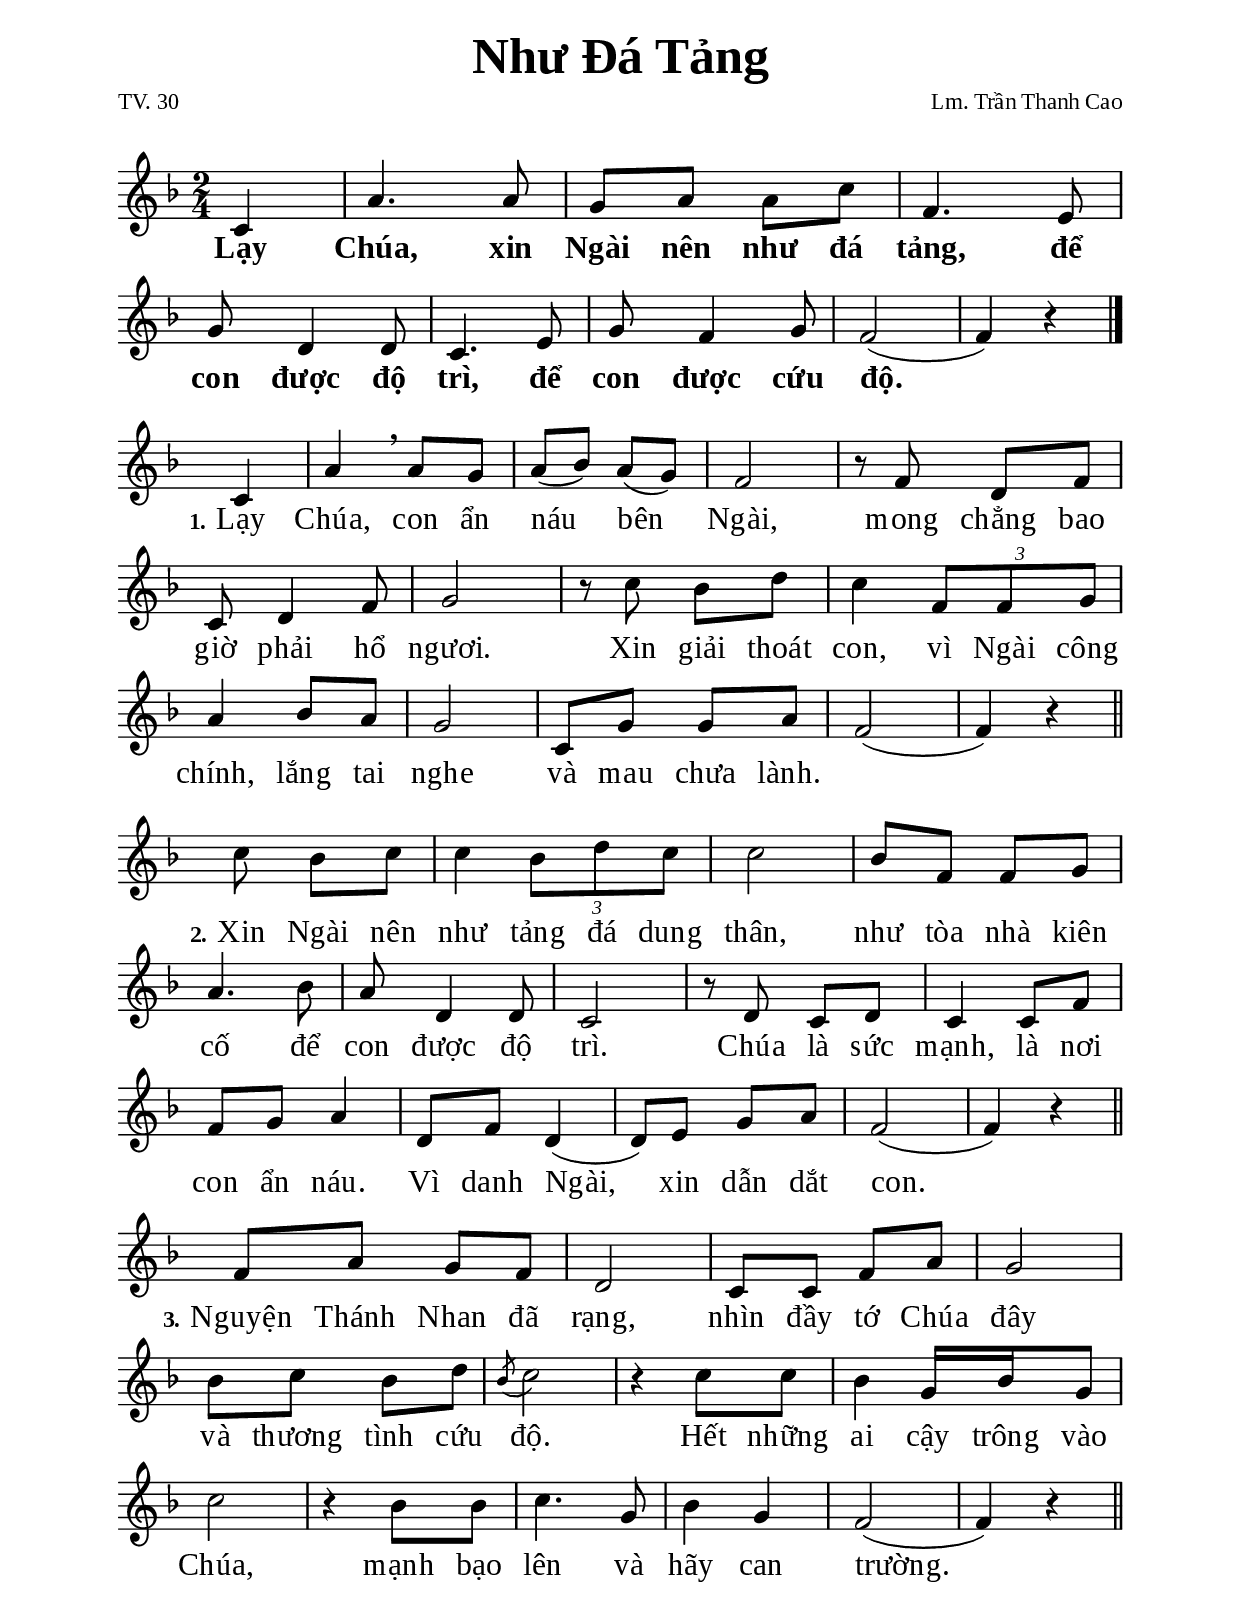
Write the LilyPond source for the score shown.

% Cài đặt chung
\version "2.20.0"
\include "english.ly"

\header {
  title = \markup { \fontsize #3 "Như Đá Tảng" }
  poet = "TV. 30"
  composer = "Lm. Trần Thanh Cao"
  arranger = " "
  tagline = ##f
}

\paper {
  #(set-paper-size "a4")
  top-margin = 10\mm
  bottom-margin = 10\mm
  left-margin = 20\mm
  right-margin = 20\mm
  indent = #0
  #(define fonts
    (make-pango-font-tree
      "Liberation Serif"
      "Liberation Serif"
      "Liberation Serif"
      (/ 20 20)))
  page-count = #1
}

% Nhạc điệp khúc
nhacDiepKhuc = \relative c' {
  \partial 4 c4 |
  a'4. a8 |
  g a a c |
  f,4. e8 |
  g d4 d8 |
  c4. e8 |
  g f4 g8 |
  f2 _( |
  f4) r \bar "|."
}

% Nhạc phiên khúc
nhacPhienKhucMot = \relative c' {
  \partial 4 c4 |
  a' \breathe a8 g |
  a (bf) a (g) |
  f2 |
  r8 f d f |
  c d4 f8 |
  g2 |
  r8 c bf d |
  c4 \tuplet 3/2 { f,8 f g } |
  a4 bf8 a |
  g2 |
  c,8 g' g a |
  f2 ( |
  f4) r \bar "||"
}

nhacPhienKhucHai = \relative c'' {
  \partial 4. c8 bf c |
  c4 \tuplet 3/2 { bf8 d c } |
  c2 |
  bf8 f f g |
  a4. bf8 |
  a d,4 d8 |
  c2 |
  r8 d c d |
  c4 c8 f |
  f g a4 |
  d,8 f d4 ( |
  d8) e g a |
  f2 ( |
  f4) r \bar "||"
}

nhacPhienKhucBa = \relative c' {
  f8 a g f |
  d2 |
  c8 c f a |
  g2 |
  bf8 c bf d |
  \acciaccatura bf8 c2 |
  r4 c8 c |
  bf4 g16 bf g8 |
  c2 |
  r4 bf8 bf |
  c4. g8 |
  bf4 g |
  f2 ( |
  f4) r \bar "||"
}

% Lời điệp khúc
loiDiepKhuc = \lyricmode {
  Lạy Chúa, xin Ngài nên như đá tảng,
  để con được độ trì,
  để con được cứu độ.
}

% Lời phiên khúc
loiPhienKhucMot = \lyricmode {
  \set stanza = #"1."
  Lạy Chúa, con ẩn náu bên Ngài,
  mong chẳng bao giờ phải hổ ngươi.
  Xin giải thoát con, vì Ngài công chính,
  lắng tai nghe và mau chưa lành.
}

loiPhienKhucHai = \lyricmode {
  \set stanza = #"2."
  Xin Ngài nên như tảng đá dung thân,
  như tòa nhà kiên cố để con được độ trì.
  Chúa là sức mạnh, là nơi con ẩn náu.
  Vì danh Ngài, xin dẫn dắt con.
}

loiPhienKhucBa = \lyricmode {
  \set stanza = #"3."
  Nguyện Thánh Nhan đã rạng, nhìn đầy tớ Chúa đây
  và thương tình cứu độ.
  Hết những ai cậy trông vào Chúa,
  mạnh bạo lên và hãy can trường.
}


% Dàn trang
\score {
  \new ChoirStaff <<
    \new Staff = diepKhuc \with {
        \consists "Merge_rests_engraver"
        \magnifyStaff #(magstep +1)
      }
      <<
      \new Voice = beSop {
        \key f \major \time 2/4 \nhacDiepKhuc
      }
    >>
    \new Lyrics \lyricsto beSop \loiDiepKhuc
  >>
  \layout {
    \override Lyrics.LyricText.font-series = #'bold
    \override Lyrics.LyricText.font-size = #+3
    \override Lyrics.LyricSpace.minimum-distance = #3.0
    \override Score.BarNumber.break-visibility = ##(#f #f #f)
  }
}

\score {
  \new ChoirStaff <<
    \new Staff = phienKhuc \with {
        \magnifyStaff #(magstep +1)
      }
      <<
      \new Voice = beSop {
        \key f \major \time 2/4 \nhacPhienKhucMot
      }
    >>
    \new Lyrics \lyricsto beSop \loiPhienKhucMot
  >>
  \layout {
    \override Staff.TimeSignature.transparent = ##t
    \override Lyrics.LyricText.font-size = #+3
    \override Lyrics.LyricSpace.minimum-distance = #2.0
    \override Score.BarNumber.break-visibility = ##(#f #f #f)
  }
}

\score {
  \new ChoirStaff <<
    \new Staff = phienKhuc \with {
        \magnifyStaff #(magstep +1)
      }
      <<
      \new Voice = beSop {
        \key f \major \time 2/4 \nhacPhienKhucHai
      }
    >>
    \new Lyrics \lyricsto beSop \loiPhienKhucHai
  >>
  \layout {
    \override Staff.TimeSignature.transparent = ##t
    \override Lyrics.LyricText.font-size = #+3
    \override Lyrics.LyricSpace.minimum-distance = #2.0
    \override Score.BarNumber.break-visibility = ##(#f #f #f)
  }
}

\score {
  \new ChoirStaff <<
    \new Staff = phienKhuc \with {
        \magnifyStaff #(magstep +1)
      }
      <<
      \new Voice = beSop {
        \key f \major \time 2/4 \nhacPhienKhucBa
      }
    >>
    \new Lyrics \lyricsto beSop \loiPhienKhucBa
  >>
  \layout {
    \override Staff.TimeSignature.transparent = ##t
    \override Lyrics.LyricText.font-size = #+3
    \override Lyrics.LyricSpace.minimum-distance = #2.0
    \override Score.BarNumber.break-visibility = ##(#f #f #f)
  }
}
